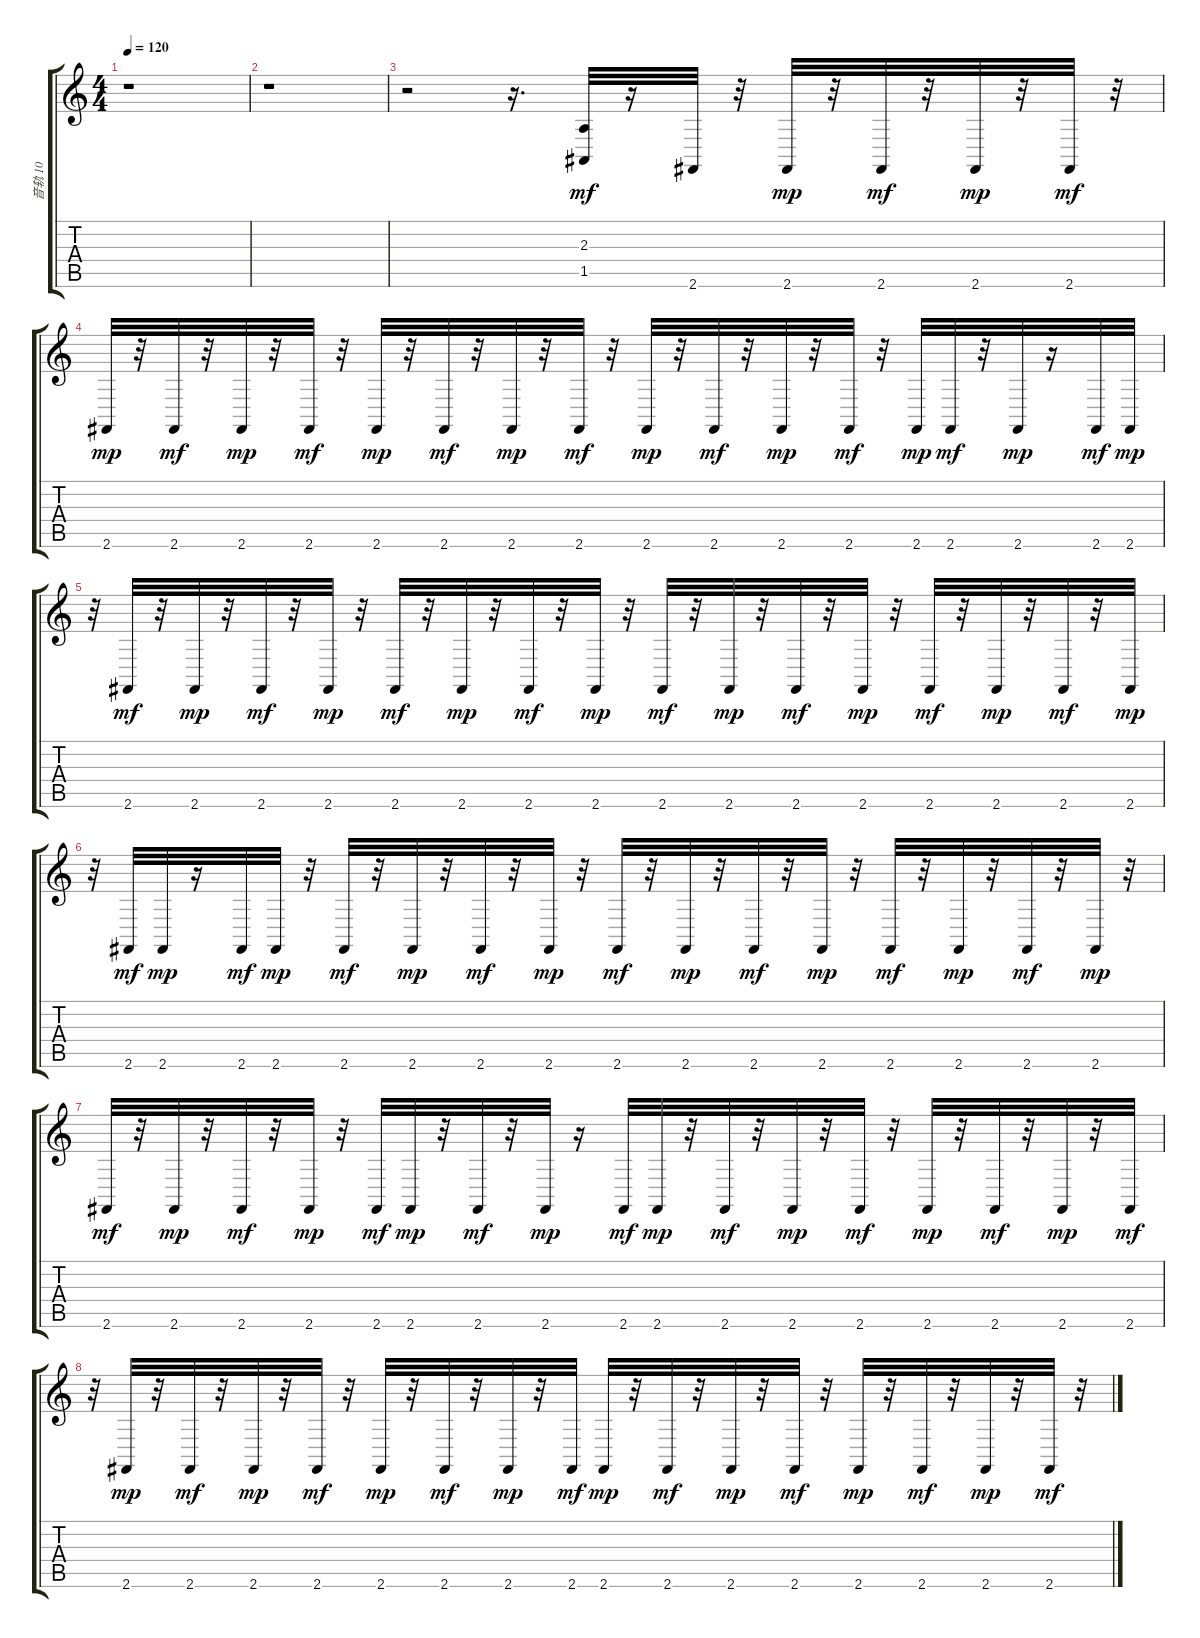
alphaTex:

\track ("音轨 10" "音轨 10") {instrument acousticgrandpiano}
\staff {score tabs}
\tuning (E4 B3 G3 D3 A2 E2) {hide}
\ts (4 4)
\tempo 120
\clef g2
\ks c
r.1{dy mp} |
r.1 |
r.2 r.16{d} (2.3 1.5).32{dy mf} r.16 2.6.32 r.32 2.6.32{dy mp} r.32 2.6.32{dy mf} r.32 2.6.32{dy mp} r.32 2.6.32{dy mf} r.32 |
2.6.32{dy mp} r.32 2.6.32{dy mf} r.32 2.6.32{dy mp} r.32 2.6.32{dy mf} r.32 2.6.32{dy mp} r.32 2.6.32{dy mf} r.32 2.6.32{dy mp} r.32 2.6.32{dy mf} r.32 2.6.32{dy mp} r.32 2.6.32{dy mf} r.32 2.6.32{dy mp} r.32 2.6.32{dy mf} r.32 2.6.32{dy mp} 2.6.32{dy mf} r.32 2.6.32{dy mp} r.16 2.6.32{dy mf} 2.6.32{dy mp} |
r.32 2.6.32{dy mf} r.32 2.6.32{dy mp} r.32 2.6.32{dy mf} r.32 2.6.32{dy mp} r.32 2.6.32{dy mf} r.32 2.6.32{dy mp} r.32 2.6.32{dy mf} r.32 2.6.32{dy mp} r.32 2.6.32{dy mf} r.32 2.6.32{dy mp} r.32 2.6.32{dy mf} r.32 2.6.32{dy mp} r.32 2.6.32{dy mf} r.32 2.6.32{dy mp} r.32 2.6.32{dy mf} r.32 2.6.32{dy mp} |
r.32 2.6.32{dy mf} 2.6.32{dy mp} r.16 2.6.32{dy mf} 2.6.32{dy mp} r.32 2.6.32{dy mf} r.32 2.6.32{dy mp} r.32 2.6.32{dy mf} r.32 2.6.32{dy mp} r.32 2.6.32{dy mf} r.32 2.6.32{dy mp} r.32 2.6.32{dy mf} r.32 2.6.32{dy mp} r.32 2.6.32{dy mf} r.32 2.6.32{dy mp} r.32 2.6.32{dy mf} r.32 2.6.32{dy mp} r.32 |
2.6.32{dy mf} r.32 2.6.32{dy mp} r.32 2.6.32{dy mf} r.32 2.6.32{dy mp} r.32 2.6.32{dy mf} 2.6.32{dy mp} r.32 2.6.32{dy mf} r.32 2.6.32{dy mp} r.16 2.6.32{dy mf} 2.6.32{dy mp} r.32 2.6.32{dy mf} r.32 2.6.32{dy mp} r.32 2.6.32{dy mf} r.32 2.6.32{dy mp} r.32 2.6.32{dy mf} r.32 2.6.32{dy mp} r.32 2.6.32{dy mf} |
r.32 2.6.32{dy mp} r.32 2.6.32{dy mf} r.32 2.6.32{dy mp} r.32 2.6.32{dy mf} r.32 2.6.32{dy mp} r.32 2.6.32{dy mf} r.32 2.6.32{dy mp} r.32 2.6.32{dy mf} 2.6.32{dy mp} r.32 2.6.32{dy mf} r.32 2.6.32{dy mp} r.32 2.6.32{dy mf} r.32 2.6.32{dy mp} r.32 2.6.32{dy mf} r.32 2.6.32{dy mp} r.32 2.6.32{dy mf} r.32
